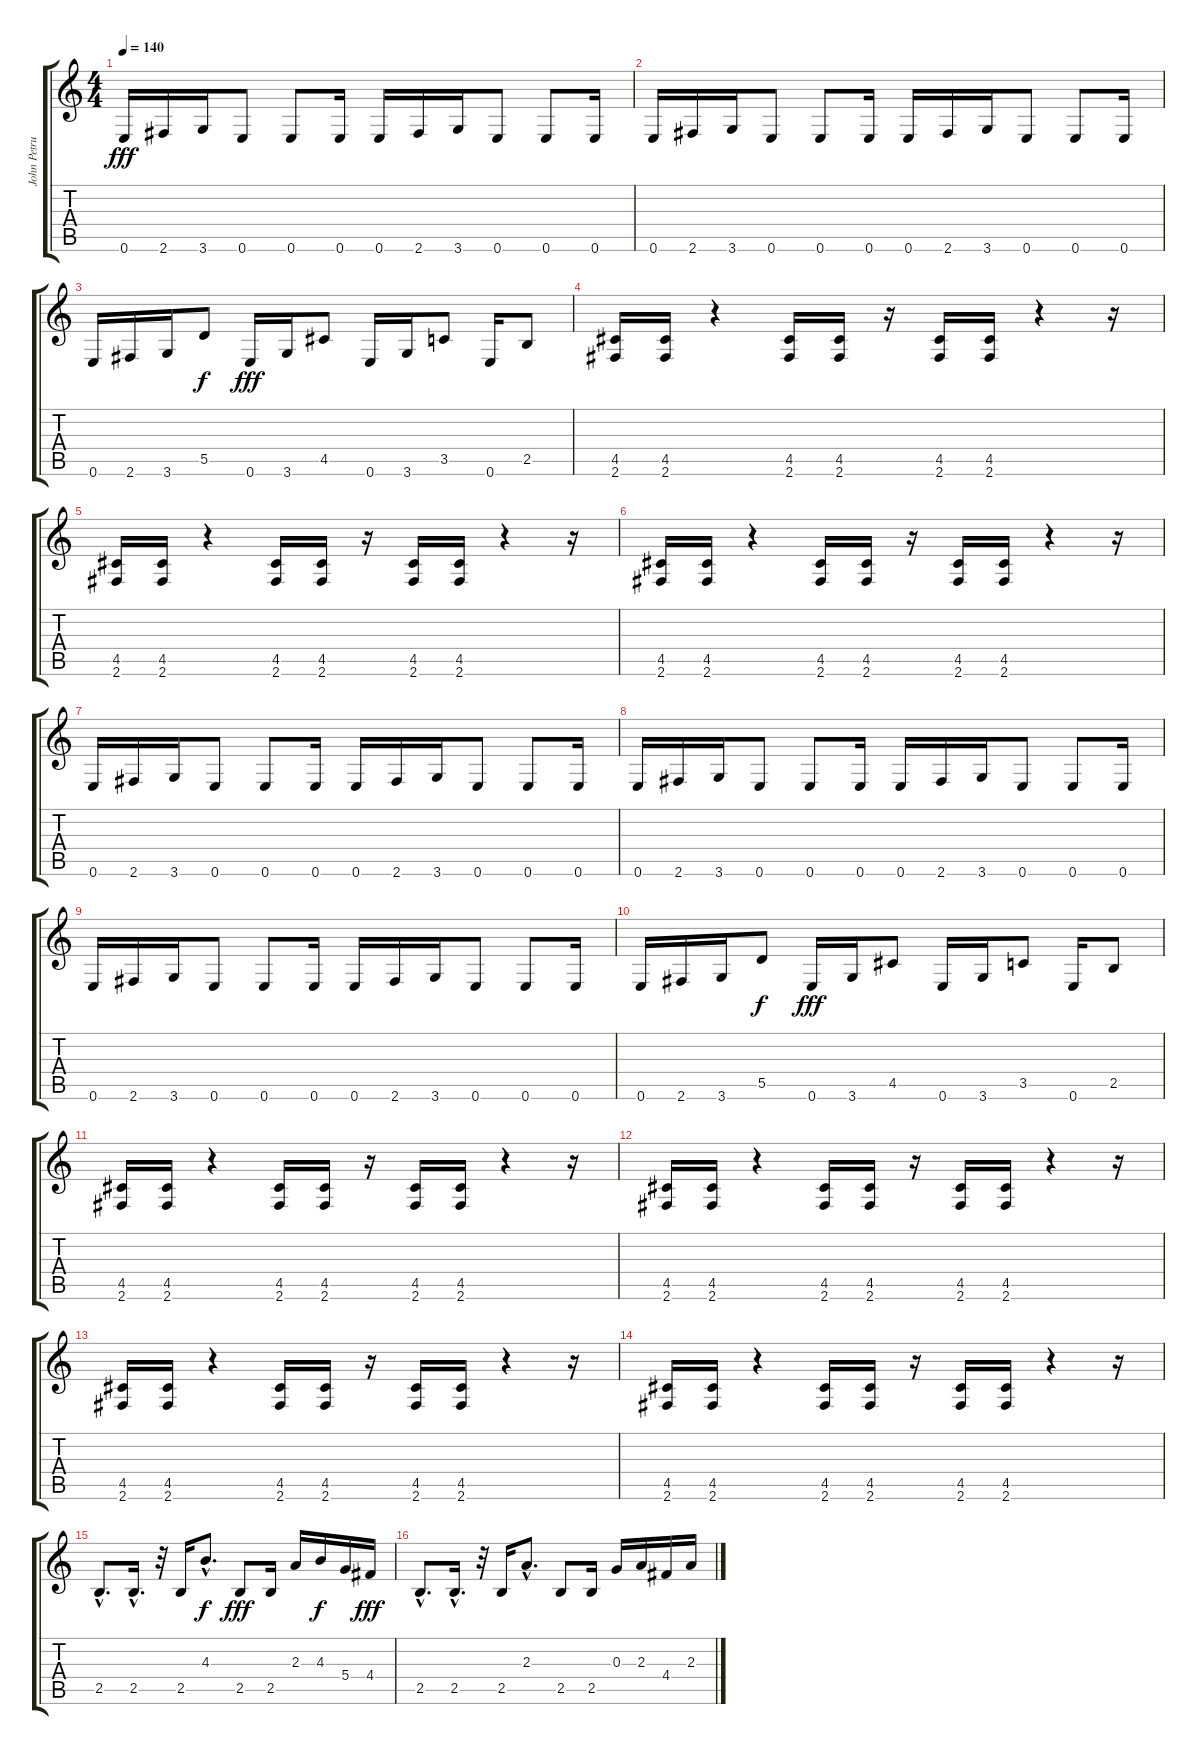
\track ("John Petrucci" "John Petru") {instrument distortionguitar}
\staff {score tabs}
\tuning (E4 B3 G3 D3 A2 E2) {hide}
\ts (4 4)
\tempo 140
\clef g2
\ks c
0.6.16{dy fff} 2.6.16 3.6.16 0.6.8 0.6.8 0.6.16 0.6.16 2.6.16 3.6.16 0.6.8 0.6.8 0.6.16 |
0.6.16 2.6.16 3.6.16 0.6.8 0.6.8 0.6.16 0.6.16 2.6.16 3.6.16 0.6.8 0.6.8 0.6.16 |
0.6.16 2.6.16 3.6.16 5.5.8{dy f} 0.6.16{dy fff} 3.6.16 4.5.8 0.6.16 3.6.16 3.5.8 0.6.16 2.5.8 |
(4.5 2.6).16 (4.5 2.6).16 r.4 (4.5 2.6).16 (4.5 2.6).16 r.16 (4.5 2.6).16 (4.5 2.6).16 r.4 r.16 |
(4.5 2.6).16 (4.5 2.6).16 r.4 (4.5 2.6).16 (4.5 2.6).16 r.16 (4.5 2.6).16 (4.5 2.6).16 r.4 r.16 |
(4.5 2.6).16 (4.5 2.6).16 r.4 (4.5 2.6).16 (4.5 2.6).16 r.16 (4.5 2.6).16 (4.5 2.6).16 r.4 r.16 |
0.6.16 2.6.16 3.6.16 0.6.8 0.6.8 0.6.16 0.6.16 2.6.16 3.6.16 0.6.8 0.6.8 0.6.16 |
0.6.16 2.6.16 3.6.16 0.6.8 0.6.8 0.6.16 0.6.16 2.6.16 3.6.16 0.6.8 0.6.8 0.6.16 |
0.6.16 2.6.16 3.6.16 0.6.8 0.6.8 0.6.16 0.6.16 2.6.16 3.6.16 0.6.8 0.6.8 0.6.16 |
0.6.16 2.6.16 3.6.16 5.5.8{dy f} 0.6.16{dy fff} 3.6.16 4.5.8 0.6.16 3.6.16 3.5.8 0.6.16 2.5.8 |
(4.5 2.6).16 (4.5 2.6).16 r.4 (4.5 2.6).16 (4.5 2.6).16 r.16 (4.5 2.6).16 (4.5 2.6).16 r.4 r.16 |
(4.5 2.6).16 (4.5 2.6).16 r.4 (4.5 2.6).16 (4.5 2.6).16 r.16 (4.5 2.6).16 (4.5 2.6).16 r.4 r.16 |
(4.5 2.6).16 (4.5 2.6).16 r.4 (4.5 2.6).16 (4.5 2.6).16 r.16 (4.5 2.6).16 (4.5 2.6).16 r.4 r.16 |
(4.5 2.6).16 (4.5 2.6).16 r.4 (4.5 2.6).16 (4.5 2.6).16 r.16 (4.5 2.6).16 (4.5 2.6).16 r.4 r.16 |
2.5{hac}.8{d} 2.5{hac}.16{d} r.32 2.5.16 4.3{hac}.8{d dy f} 2.5.8{dy fff} 2.5.16 2.3.16 4.3.16{dy f} 5.4.16 4.4.16{dy fff} |
2.5{hac}.8{d} 2.5{hac}.16{d} r.32 2.5.16 2.3{hac}.8{d} 2.5.8 2.5.16 0.3.16 2.3.16 4.4.16 2.3.16
